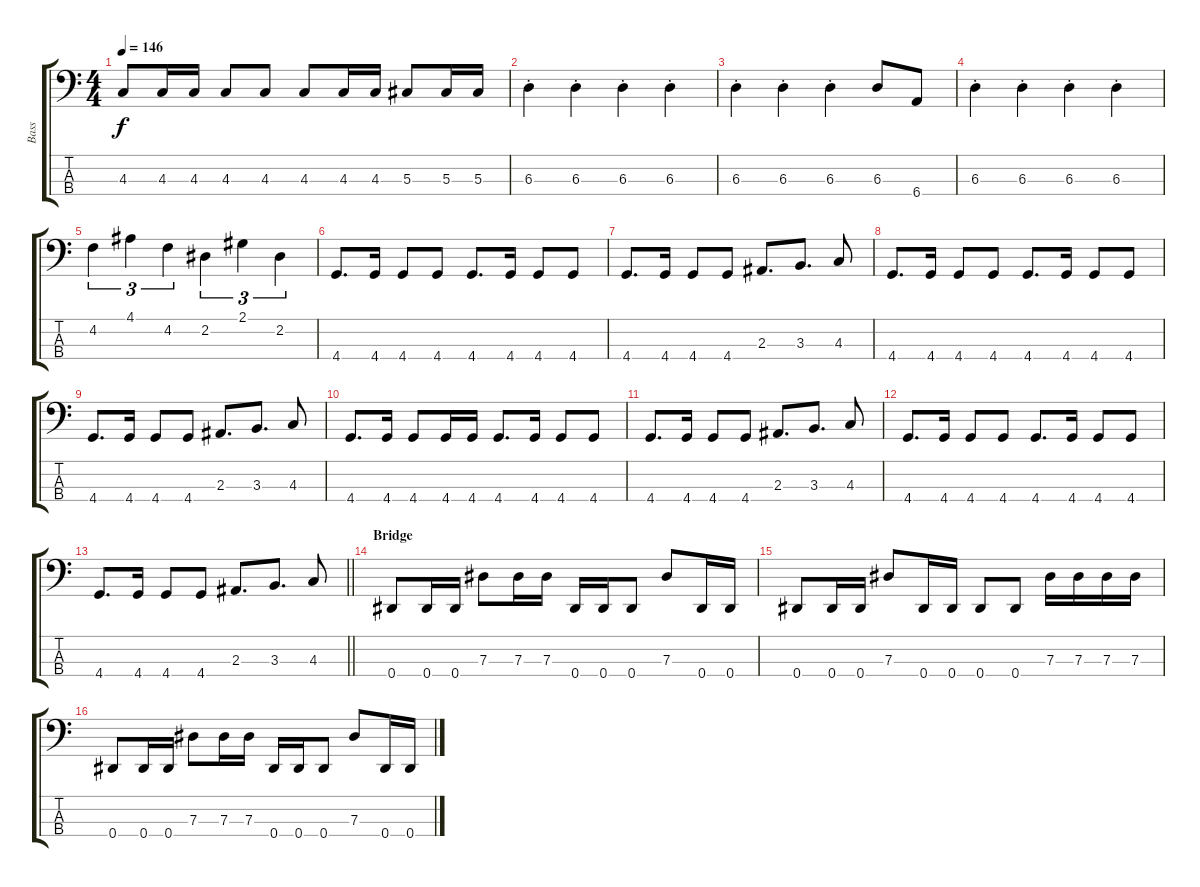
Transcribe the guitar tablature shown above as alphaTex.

\track ("Bass" "Bass") {instrument electricbassfinger}
\staff {score tabs}
\tuning (Gb2 Db2 Ab1 Eb1) {hide}
\ts (4 4)
\tempo 146
\clef f4
\ks c
4.3.8{dy f} 4.3.16 4.3.16 4.3.8 4.3.8 4.3.8 4.3.16 4.3.16 5.3.8 5.3.16 5.3.16 |
6.3{st}.4 6.3{st}.4 6.3{st}.4 6.3{st}.4 |
6.3{st}.4 6.3{st}.4 6.3{st}.4 6.3.8 6.4.8 |
6.3{st}.4 6.3{st}.4 6.3{st}.4 6.3{st}.4 |
4.2.4{tu (3 2)} 4.1.4{tu (3 2)} 4.2.4{tu (3 2)} 2.2.4{tu (3 2)} 2.1.4{tu (3 2)} 2.2.4{tu (3 2)} |
4.4.8{d} 4.4.16 4.4.8 4.4.8 4.4.8{d} 4.4.16 4.4.8 4.4.8 |
4.4.8{d} 4.4.16 4.4.8 4.4.8 2.3.8{d} 3.3.8{d} 4.3.8 |
4.4.8{d} 4.4.16 4.4.8 4.4.8 4.4.8{d} 4.4.16 4.4.8 4.4.8 |
4.4.8{d} 4.4.16 4.4.8 4.4.8 2.3.8{d} 3.3.8{d} 4.3.8 |
4.4.8{d} 4.4.16 4.4.8 4.4.16 4.4.16 4.4.8{d} 4.4.16 4.4.8 4.4.8 |
4.4.8{d} 4.4.16 4.4.8 4.4.8 2.3.8{d} 3.3.8{d} 4.3.8 |
4.4.8{d} 4.4.16 4.4.8 4.4.8 4.4.8{d} 4.4.16 4.4.8 4.4.8 |
\barLineRight lightlight
4.4.8{d} 4.4.16 4.4.8 4.4.8 2.3.8{d} 3.3.8{d} 4.3.8 |
\section ("" "Bridge")
0.4.8 0.4.16 0.4.16 7.3.8 7.3.16 7.3.16 0.4.16 0.4.16 0.4.8 7.3.8 0.4.16 0.4.16 |
0.4.8 0.4.16 0.4.16 7.3.8 0.4.16 0.4.16 0.4.8 0.4.8 7.3.16 7.3.16 7.3.16 7.3.16 |
0.4.8 0.4.16 0.4.16 7.3.8 7.3.16 7.3.16 0.4.16 0.4.16 0.4.8 7.3.8 0.4.16 0.4.16
